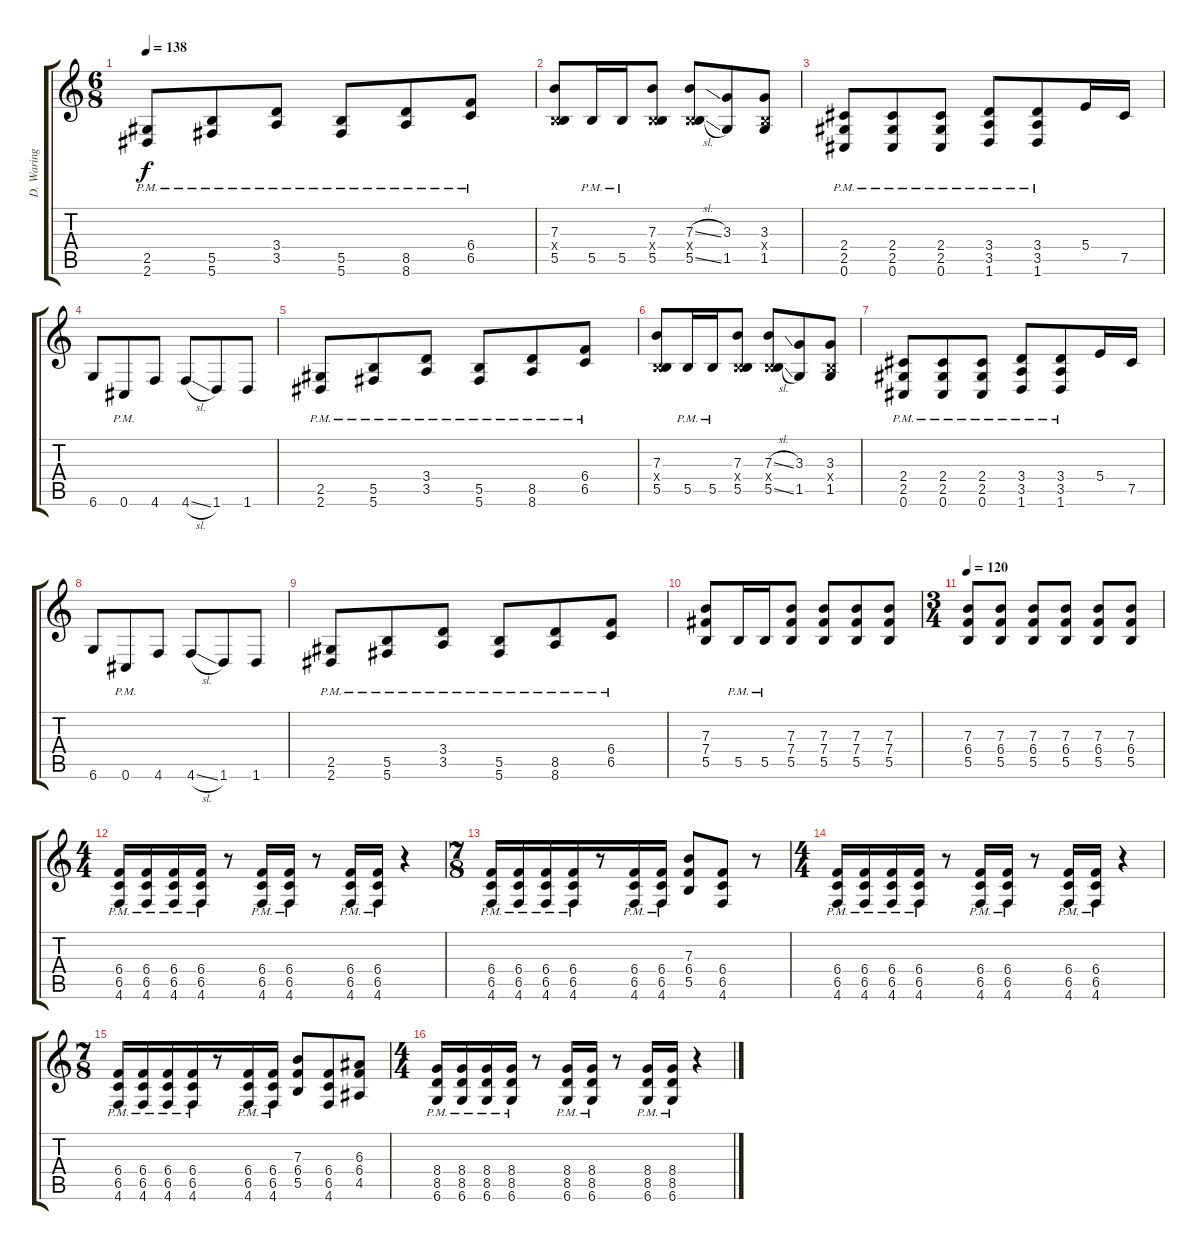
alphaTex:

\track ("D. Waring Gtr." "D. Waring ") {instrument distortionguitar}
\staff {score tabs}
\tuning (Db4 Ab3 E3 B2 Gb2 Db2) {hide}
\ts (6 8)
\tempo 138
\clef g2
\ks c
(2.5{pm} 2.6{pm}).8{dy f} (5.5{pm} 5.6{pm}).8 (3.4{pm} 3.5{pm}).8 (5.5{pm} 5.6{pm}).8 (8.5{pm} 8.6{pm}).8 (6.4{pm} 6.5{pm}).8 |
(7.3 0.4{x} 5.5).8 5.5{pm}.16 5.5{pm}.16 (7.3 0.4{x} 5.5).8 (7.3{sl} 0.4{x} 5.5{sl}).8 (3.3 1.5).8 (3.3 0.4{x} 1.5).8 |
(2.4{pm} 2.5{pm} 0.6{pm}).8 (2.4{pm} 2.5{pm} 0.6{pm}).8 (2.4{pm} 2.5{pm} 0.6{pm}).8 (3.4{pm} 3.5{pm} 1.6{pm}).8 (3.4{pm} 3.5{pm} 1.6{pm}).8 5.4.16 7.5.16 |
6.6.8 0.6{pm}.8 4.6.8 4.6{sl}.8 1.6.8 1.6.8 |
(2.5{pm} 2.6{pm}).8 (5.5{pm} 5.6{pm}).8 (3.4{pm} 3.5{pm}).8 (5.5{pm} 5.6{pm}).8 (8.5{pm} 8.6{pm}).8 (6.4{pm} 6.5{pm}).8 |
(7.3 0.4{x} 5.5).8 5.5{pm}.16 5.5{pm}.16 (7.3 0.4{x} 5.5).8 (7.3{sl} 0.4{x} 5.5{sl}).8 (3.3 1.5).8 (3.3 0.4{x} 1.5).8 |
(2.4{pm} 2.5{pm} 0.6{pm}).8 (2.4{pm} 2.5{pm} 0.6{pm}).8 (2.4{pm} 2.5{pm} 0.6{pm}).8 (3.4{pm} 3.5{pm} 1.6{pm}).8 (3.4{pm} 3.5{pm} 1.6{pm}).8 5.4.16 7.5.16 |
6.6.8 0.6{pm}.8 4.6.8 4.6{sl}.8 1.6.8 1.6.8 |
(2.5{pm} 2.6{pm}).8 (5.5{pm} 5.6{pm}).8 (3.4{pm} 3.5{pm}).8 (5.5{pm} 5.6{pm}).8 (8.5{pm} 8.6{pm}).8 (6.4{pm} 6.5{pm}).8 |
(7.3 7.4 5.5).8 5.5{pm}.16 5.5{pm}.16 (7.3 7.4 5.5).8 (7.3 7.4 5.5).8 (7.3 7.4 5.5).8 (7.3 7.4 5.5).8 |
\ts (3 4)
\tempo 120
(7.3 6.4 5.5).8 (7.3 6.4 5.5).8 (7.3 6.4 5.5).8 (7.3 6.4 5.5).8 (7.3 6.4 5.5).8 (7.3 6.4 5.5).8 |
\ts (4 4)
(6.4{pm} 6.5{pm} 4.6{pm}).16 (6.4{pm} 6.5{pm} 4.6{pm}).16 (6.4{pm} 6.5{pm} 4.6{pm}).16 (6.4{pm} 6.5{pm} 4.6{pm}).16 r.8 (6.4{pm} 6.5{pm} 4.6{pm}).16 (6.4{pm} 6.5{pm} 4.6{pm}).16 r.8 (6.4{pm} 6.5{pm} 4.6{pm}).16 (6.4{pm} 6.5{pm} 4.6{pm}).16 r.4 |
\ts (7 8)
(6.4{pm} 6.5{pm} 4.6{pm}).16 (6.4{pm} 6.5{pm} 4.6{pm}).16 (6.4{pm} 6.5{pm} 4.6{pm}).16 (6.4{pm} 6.5{pm} 4.6{pm}).16 r.8 (6.4{pm} 6.5{pm} 4.6{pm}).16 (6.4{pm} 6.5{pm} 4.6{pm}).16 (7.3 6.4 5.5).8 (6.4 6.5 4.6).8 r.8 |
\ts (4 4)
(6.4{pm} 6.5{pm} 4.6{pm}).16 (6.4{pm} 6.5{pm} 4.6{pm}).16 (6.4{pm} 6.5{pm} 4.6{pm}).16 (6.4{pm} 6.5{pm} 4.6{pm}).16 r.8 (6.4{pm} 6.5{pm} 4.6{pm}).16 (6.4{pm} 6.5{pm} 4.6{pm}).16 r.8 (6.4{pm} 6.5{pm} 4.6{pm}).16 (6.4{pm} 6.5{pm} 4.6{pm}).16 r.4 |
\ts (7 8)
(6.4{pm} 6.5{pm} 4.6{pm}).16 (6.4{pm} 6.5{pm} 4.6{pm}).16 (6.4{pm} 6.5{pm} 4.6{pm}).16 (6.4{pm} 6.5{pm} 4.6{pm}).16 r.8 (6.4{pm} 6.5{pm} 4.6{pm}).16 (6.4{pm} 6.5{pm} 4.6{pm}).16 (7.3 6.4 5.5).8 (6.4 6.5 4.6).8 (6.3 6.4 4.5).8 |
\ts (4 4)
(8.4{pm} 8.5{pm} 6.6{pm}).16 (8.4{pm} 8.5{pm} 6.6{pm}).16 (8.4{pm} 8.5{pm} 6.6{pm}).16 (8.4{pm} 8.5{pm} 6.6{pm}).16 r.8 (8.4{pm} 8.5{pm} 6.6{pm}).16 (8.4{pm} 8.5{pm} 6.6{pm}).16 r.8 (8.4{pm} 8.5{pm} 6.6{pm}).16 (8.4{pm} 8.5{pm} 6.6{pm}).16 r.4
